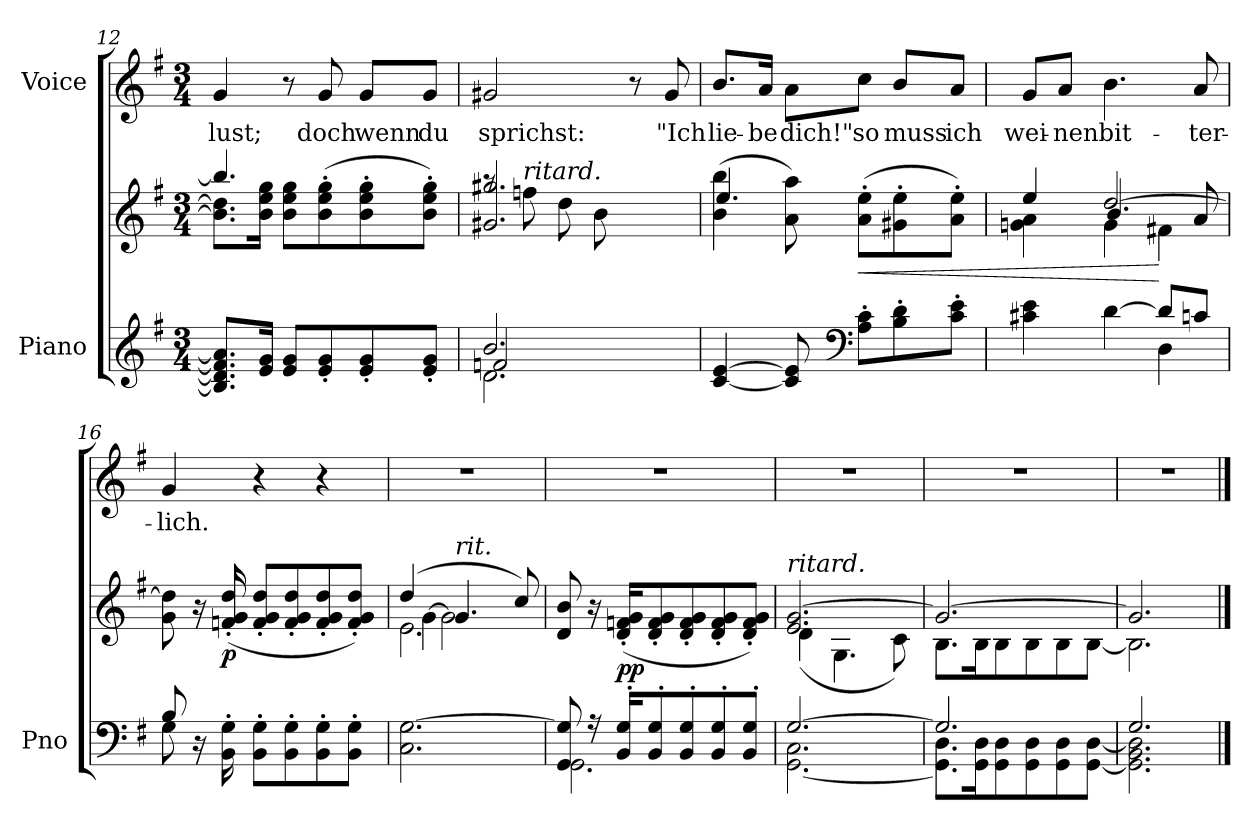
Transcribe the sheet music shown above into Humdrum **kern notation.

**kern	**kern	**dynam	**kern	**text
*part2	*part2	*part2	*part1	*part1
*staff3	*staff2	*staff2/3	*staff1	*staff1
*I"Piano	*	*	*I"Voice	*
*I'Pno	*	*	*	*
!!LO:LB:g=z
*clefG2	*clefG2	*	*clefG2	*
*k[f#]	*k[f#]	*	*k[f#]	*
*M3/4	*M3/4	*	*M3/4	*
=12	=12	=12	=12	=12
*	*^	*	*	*
!	!	!	!	!	!LO:LY:b
8.B/] 8.d#/] 8.f#/] 8.a/]L	8.b\] 8.dd#\]L	4.bb/]	.	4g/	-lust;
16e/ 16g/Jk	16b\ 16ee\ 16gg\Jk	.	.	.	.
8e/ 8g/L	8b\ 8ee\ 8gg\L	.	.	8r	.
!	!	!	!	!	!LO:LY:b
8e/' 8g/'	(>8b\' 8ee\' 8gg\'	4.ryy	.	8g/	doch
!	!	!	!	!	!LO:LY:b
8e/' 8g/'	8b\' 8ee\' 8gg\'	.	.	8g/L	wenn
!	!	!	!	!	!LO:LY:b
8e/' 8g/'J	8b\' 8ee\' 8gg\'J)	.	.	8g/J	du
=13	=13	=13	=13	=13	=13
*^	*	*	*	*	*
*	*^	*	*	*	*	*
*	*	*^	*	*	*	*	*
!	!	!	!	!	!	!	!	!LO:LY:b
*	*	*	*	*	*	*	*^	*
2ryy	2.b/	2.d\	2fn/	2.g#X/ 2.gg#X/	8raa	.	2g#X/	8ryy	sprichst:
*	*	*	*	*	*	*	*MM78	*	*
!	!	!	!	!	!LO:TX:a:i:t=ritard.	!	!	!	!
.	.	.	.	.	(>8ffn\L	.	.	2ryy	.
.	.	.	.	.	8dd\	.	.	.	.
.	.	.	.	.	8b\	.	.	.	.
8g#X/	.	.	4ryy	.	4ryy	.	8r	.	.
!	!	!	!	!	!	!	!	!	!LO:LY:b
8fn/J)	.	.	.	.	.	.	8g#/	8ryy	"Ich
*v	*v	*v	*v	*	*	*	*v	*v	*
=14	=14	=14	=14	=14	=14
*	*	*	*	*MM76	*
*	*	*	*	*^	*
!	!	!	!	!LO:TX:a:i:t=ritard.	!	!
!	!	!	!	!	!	!LO:LY:b
*	*	*	*	*v	*v	*
[4c/ [4e/	(>4b\ 4bb\	4.ee/	.	8.b/L	lie-
!	!	!	!	!	!LO:LY:b
.	.	.	.	16a/Jk	-be
!	!	!	!	!	!LO:LY:b
8c/] 8e/]	8a\ 8aa\)	.	.	8a\L	dich!"
*clefF4	*	*	*	*	*
!	!	!	!LO:HP:b	!	!LO:LY:b
8A\' 8c\'L	(<8a\' 8ee\'L	4.ryy	<	8cc\J	so
!	!	!	!	!	!LO:LY:b
8B\' 8d\'	8g#X\' 8ee\'	.	.	8b/L	muss
!	!	!	!	!	!LO:LY:b
8c\' 8e\'J	8a\' 8ee\'J)	.	.	8a/J	ich
=15	=15	=15	=15	=15	=15
*^	*	*^	*	*	*
!	!	!	!	!	!	!	!LO:LY:b
4c#X\ 4e\	2ryy	4ee/	4gn\ 4a\	4ryy	.	8g/L	wei-
!	!	!	!	!	!	!	!LO:LY:b
.	.	.	.	.	.	8a/J	-nen
!	!	!	!	!	!	!	!LO:LY:b
[4d\	.	[2dd/	4g\	4.b/	.	4.b\	bit-
8d/L]	4D\	.	4f#X\	.	[	.	.
!	!	!	!	!	!	!	!LO:LY:b
8cn/J	.	.	.	8a/	.	8a/	-ter-
!!LO:PB:g=z
=16	=16	=16	=16	=16	=16	=16	=16
!	!	!	!	!	!	!	!LO:LY:b
*	*	*v	*v	*v	*	*	*
8B/	8G\	8g\ 8dd\]	.	4g/	-lich.
16r	16ryy	16r	.	.	.
!	!	!	!LO:DY:b	!	!
16BB\' 16G\'	2ryy	(<16fn/' 16g/' 16dd/'	p	.	.
8BB\' 8G\'L	.	8f/' 8g/' 8dd/'L	.	4r	.
8BB\' 8G\'	.	8f/' 8g/' 8dd/'	.	.	.
8BB\' 8G\'	.	8f/' 8g/' 8dd/'	.	4r	.
8BB\' 8G\'J	.	8f/' 8g/' 8dd/'J)	.	.	.
.	16ryy	.	.	.	.
*v	*v	*	*	*	*
=17	=17	=17	=17	=17
*	*^	*	*^	*
*	*	*^	*	*	*	*
2.C\ [2.G\	(>4dd/	2.e\	[4g\	.	2.r	4ryy	.
*	*	*	*	*	*MM74	*	*
!	!LO:TX:a:i:t=rit.	!	!	!	!	!	!
.	4.g/	.	2g\]	.	.	2ryy	.
.	8cc/)	.	.	.	.	.	.
*	*v	*v	*v	*	*	*	*
*	*	*	*v	*v	*
=18	=18	=18	=18	=18
*	*	*	*MM72	*
*^	*	*	*	*
8GG/ 8G/]	2.GG\	8d/ 8b/	.	2.r	.
16r	.	16r	.	.	.
!	!	!	!LO:DY:b	!	!
16BB/' 16G/'KL	.	(<16d/' 16fn/' 16g/'KL	pp	.	.
8BB/' 8G/'	.	8d/' 8f/' 8g/'	.	.	.
8BB/' 8G/'	.	8d/' 8f/' 8g/'	.	.	.
8BB/' 8G/'	.	8d/' 8f/' 8g/'	.	.	.
8BB/' 8G/'J	.	8d/' 8f/' 8g/'J)	.	.	.
=19	=19	=19	=19	=19	=19
*	*	*	*	*MM70	*
*	*	*^	*	*	*
!	!	!LO:TX:a:i:t=ritard.	!	!	!	!
*	*	*	*	*	*^	*
[2.G/	[2.GG\ 2.C\	2.e/ [2.g/	(<4d\	.	2.r	4ryy	.
*	*	*	*	*	*MM67	*	*
.	.	.	4.G\	.	.	2ryy	.
.	.	.	8c\)	.	.	.	.
=20	=20	=20	=20	=20	=20	=20	=20
*	*	*	*	*	*MM64	*	*
2.G/]	8.GG\] 8.D\L	2.g/_	8.B\L	.	2.r	4.ryy	.
.	16GG\ 16D\K	.	16B\K	.	.	.	.
.	8GG\ 8D\	.	8B\	.	.	.	.
*	*	*	*	*	*MM62	*	*
.	8GG\ 8D\	.	8B\	.	.	4.ryy	.
.	8GG\ 8D\	.	8B\	.	.	.	.
.	[8GG\ [8D\J	.	[8B\J	.	.	.	.
*	*	*	*	*	*v	*v	*
=21	=21	=21	=21	=21	=21	=21
2.G/	2.GG\] 2.BB\ 2.D\]	2.g/]	2.B\]	.	2.r	.
*v	*v	*	*	*	*	*
*	*v	*v	*	*	*
==	==	==	==	==
*-	*-	*-	*-	*-
